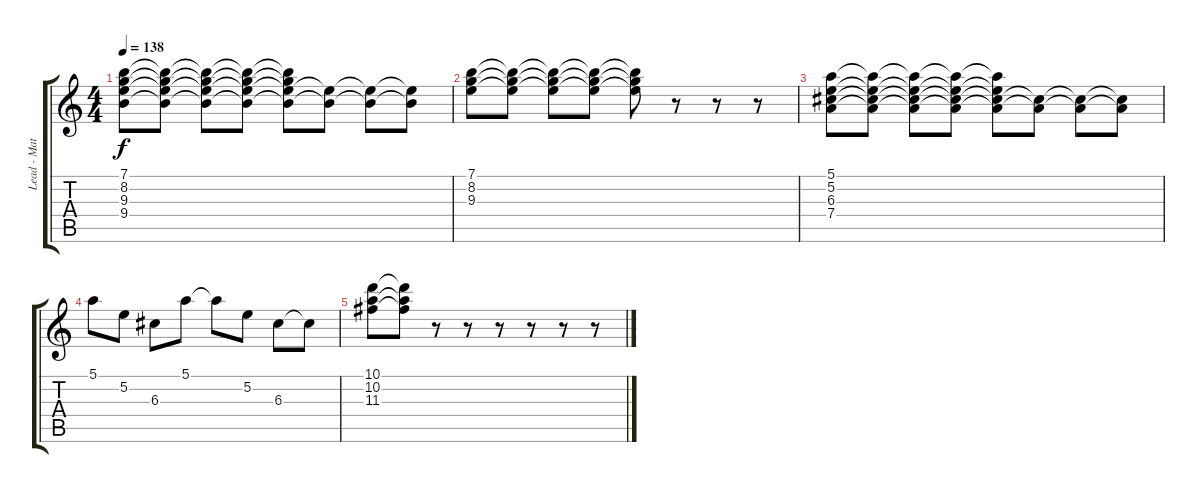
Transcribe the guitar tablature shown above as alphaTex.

\track ("Lead - Matthew" "Lead - Mat") {instrument distortionguitar}
\staff {score tabs}
\tuning (E4 B3 G3 D3 A2 E2) {hide}
\ts (4 4)
\tempo 138
\clef g2
\ks c
(7.1 8.2 9.3 9.4).8{dy f} (7.1{t} 8.2{t} 9.3{t} 9.4{t}).8 (7.1{t} 8.2{t} 9.3{t} 9.4{t}).8 (7.1{t} 8.2{t} 9.3{t} 9.4{t}).8 (7.1{t} 8.2{t} 9.3{t} 9.4{t}).8 (9.3{t} 9.4{t}).8 (9.3{t} 9.4{t}).8 (9.3{t} 9.4{t}).8 |
(7.1 8.2 9.3).8 (7.1{t} 8.2{t} 9.3{t}).8 (7.1{t} 8.2{t} 9.3{t}).8 (7.1{t} 8.2{t} 9.3{t}).8 (7.1{t} 8.2{t} 9.3{t}).8 r.8 r.8 r.8 |
(5.1 5.2 6.3 7.4).8 (5.1{t} 5.2{t} 6.3{t} 7.4{t}).8 (5.1{t} 5.2{t} 6.3{t} 7.4{t}).8 (5.1{t} 5.2{t} 6.3{t} 7.4{t}).8 (5.1{t} 5.2{t} 6.3{t} 7.4{t}).8 (6.3{t} 7.4{t}).8 (6.3{t} 7.4{t}).8 (6.3{t} 7.4{t}).8 |
5.1.8 5.2.8 6.3.8 5.1.8 5.1{t}.8 5.2.8 6.3.8 6.3{t}.8 |
(10.1 10.2 11.3).8 (10.1{t} 10.2{t} 11.3{t}).8 r.8 r.8 r.8 r.8 r.8 r.8
